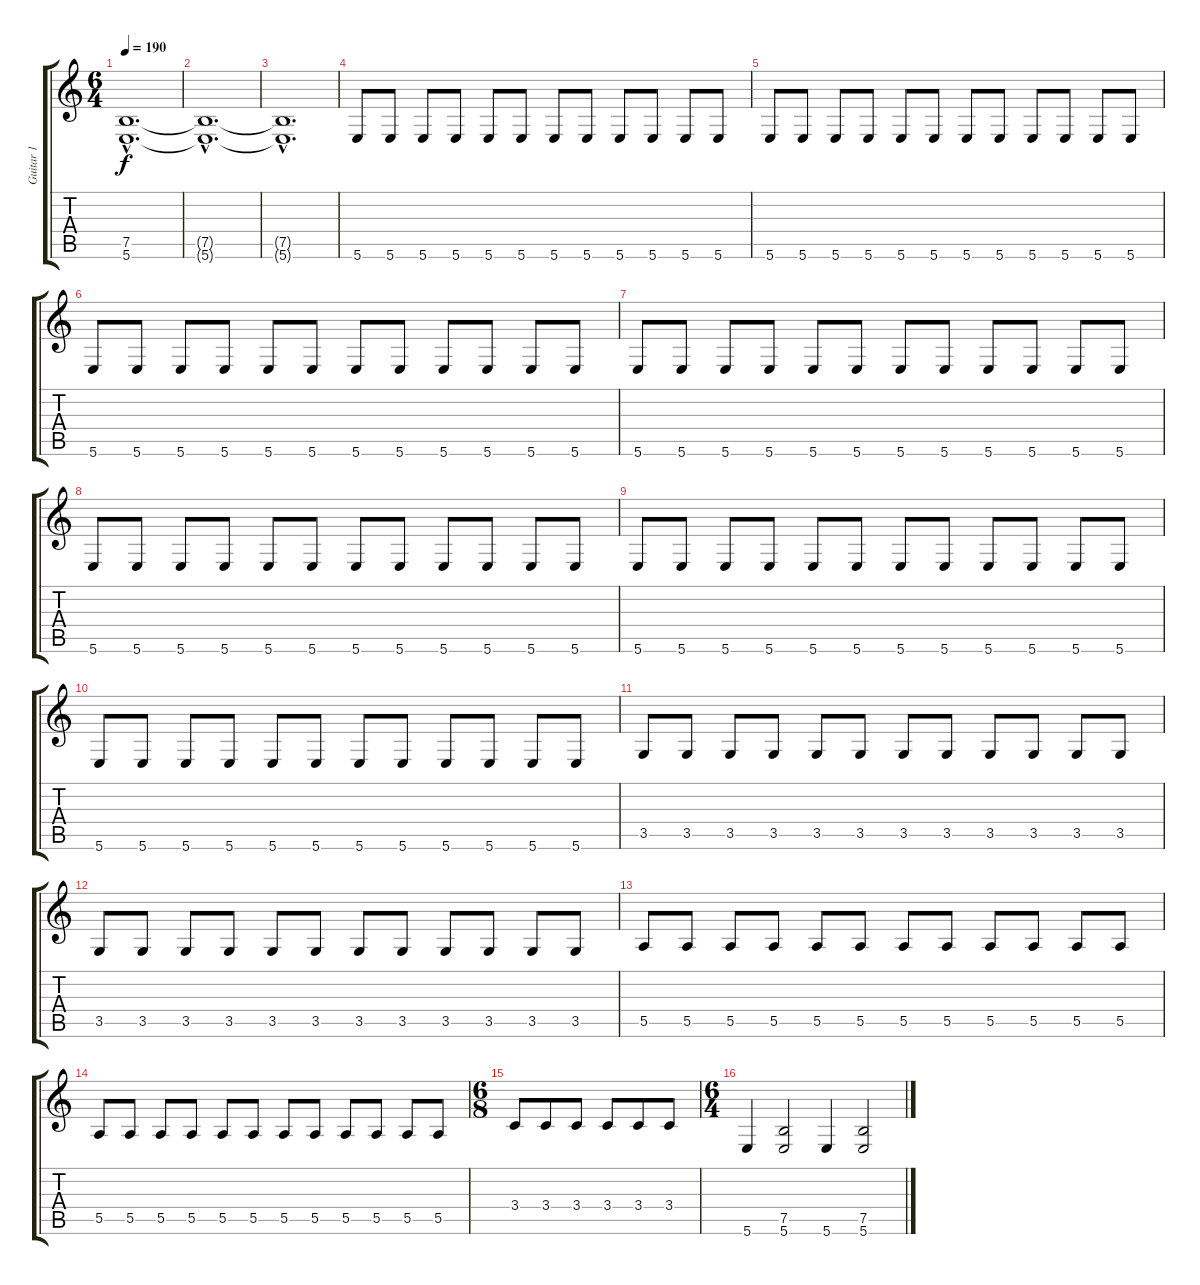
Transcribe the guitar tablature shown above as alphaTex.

\track ("Guitar 1" "Guitar 1") {instrument distortionguitar}
\staff {score tabs}
\tuning (B3 G3 D3 A2 E2 B1) {hide}
\ts (6 4)
\tempo 190
\clef g2
\ks c
(7.5{hac t} 5.6{hac t}).1{d dy f} |
(7.5{hac t} 5.6{hac t}).1{d} |
(7.5{hac t} 5.6{hac t}).1{d} |
5.6.8 5.6.8 5.6.8 5.6.8 5.6.8 5.6.8 5.6.8 5.6.8 5.6.8 5.6.8 5.6.8 5.6.8 |
5.6.8 5.6.8 5.6.8 5.6.8 5.6.8 5.6.8 5.6.8 5.6.8 5.6.8 5.6.8 5.6.8 5.6.8 |
5.6.8 5.6.8 5.6.8 5.6.8 5.6.8 5.6.8 5.6.8 5.6.8 5.6.8 5.6.8 5.6.8 5.6.8 |
5.6.8 5.6.8 5.6.8 5.6.8 5.6.8 5.6.8 5.6.8 5.6.8 5.6.8 5.6.8 5.6.8 5.6.8 |
5.6.8 5.6.8 5.6.8 5.6.8 5.6.8 5.6.8 5.6.8 5.6.8 5.6.8 5.6.8 5.6.8 5.6.8 |
5.6.8 5.6.8 5.6.8 5.6.8 5.6.8 5.6.8 5.6.8 5.6.8 5.6.8 5.6.8 5.6.8 5.6.8 |
5.6.8 5.6.8 5.6.8 5.6.8 5.6.8 5.6.8 5.6.8 5.6.8 5.6.8 5.6.8 5.6.8 5.6.8 |
3.5.8 3.5.8 3.5.8 3.5.8 3.5.8 3.5.8 3.5.8 3.5.8 3.5.8 3.5.8 3.5.8 3.5.8 |
3.5.8 3.5.8 3.5.8 3.5.8 3.5.8 3.5.8 3.5.8 3.5.8 3.5.8 3.5.8 3.5.8 3.5.8 |
5.5.8 5.5.8 5.5.8 5.5.8 5.5.8 5.5.8 5.5.8 5.5.8 5.5.8 5.5.8 5.5.8 5.5.8 |
5.5.8 5.5.8 5.5.8 5.5.8 5.5.8 5.5.8 5.5.8 5.5.8 5.5.8 5.5.8 5.5.8 5.5.8 |
\ts (6 8)
3.4.8 3.4.8 3.4.8 3.4.8 3.4.8 3.4.8 |
\ts (6 4)
5.6.4 (7.5 5.6).2 5.6.4 (7.5 5.6).2
